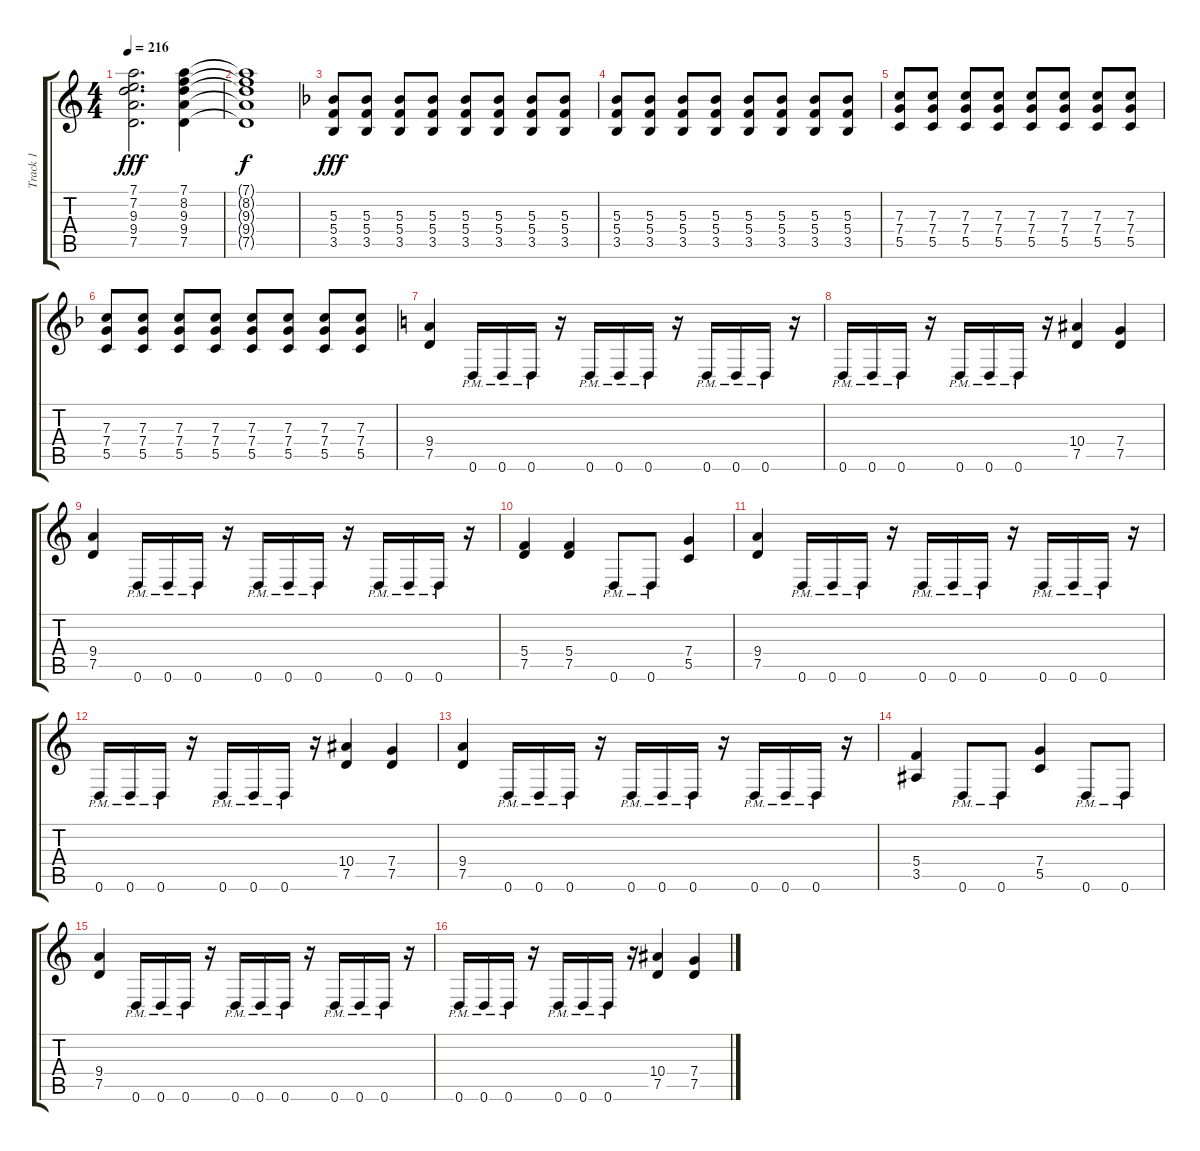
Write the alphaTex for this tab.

\track ("Track 1" "Track 1") {instrument distortionguitar}
\staff {score tabs}
\tuning (D4 A3 F3 C3 G2 D2) {hide}
\ts (4 4)
\tempo 216
\clef g2
\ks c
(7.1 7.2 9.3 9.4 7.5).2{d dy fff} (7.1 8.2 9.3 9.4 7.5).4 |
(7.1{t} 8.2{t} 9.3{t} 9.4{t} 7.5{t}).1{dy f} |
\ks f
(5.3 5.4 3.5).8{dy fff} (5.3 5.4 3.5).8 (5.3 5.4 3.5).8 (5.3 5.4 3.5).8 (5.3 5.4 3.5).8 (5.3 5.4 3.5).8 (5.3 5.4 3.5).8 (5.3 5.4 3.5).8 |
(5.3 5.4 3.5).8 (5.3 5.4 3.5).8 (5.3 5.4 3.5).8 (5.3 5.4 3.5).8 (5.3 5.4 3.5).8 (5.3 5.4 3.5).8 (5.3 5.4 3.5).8 (5.3 5.4 3.5).8 |
(7.3 7.4 5.5).8 (7.3 7.4 5.5).8 (7.3 7.4 5.5).8 (7.3 7.4 5.5).8 (7.3 7.4 5.5).8 (7.3 7.4 5.5).8 (7.3 7.4 5.5).8 (7.3 7.4 5.5).8 |
(7.3 7.4 5.5).8 (7.3 7.4 5.5).8 (7.3 7.4 5.5).8 (7.3 7.4 5.5).8 (7.3 7.4 5.5).8 (7.3 7.4 5.5).8 (7.3 7.4 5.5).8 (7.3 7.4 5.5).8 |
\ks c
(9.4 7.5).4 0.6{pm}.16 0.6{pm}.16 0.6{pm}.16 r.16 0.6{pm}.16 0.6{pm}.16 0.6{pm}.16 r.16 0.6{pm}.16 0.6{pm}.16 0.6{pm}.16 r.16 |
0.6{pm}.16 0.6{pm}.16 0.6{pm}.16 r.16 0.6{pm}.16 0.6{pm}.16 0.6{pm}.16 r.16 (10.4 7.5).4 (7.4 7.5).4 |
(9.4 7.5).4 0.6{pm}.16 0.6{pm}.16 0.6{pm}.16 r.16 0.6{pm}.16 0.6{pm}.16 0.6{pm}.16 r.16 0.6{pm}.16 0.6{pm}.16 0.6{pm}.16 r.16 |
(5.4 7.5).4 (5.4 7.5).4 0.6{pm}.8 0.6{pm}.8 (7.4 5.5).4 |
(9.4 7.5).4 0.6{pm}.16 0.6{pm}.16 0.6{pm}.16 r.16 0.6{pm}.16 0.6{pm}.16 0.6{pm}.16 r.16 0.6{pm}.16 0.6{pm}.16 0.6{pm}.16 r.16 |
0.6{pm}.16 0.6{pm}.16 0.6{pm}.16 r.16 0.6{pm}.16 0.6{pm}.16 0.6{pm}.16 r.16 (10.4 7.5).4 (7.4 7.5).4 |
(9.4 7.5).4 0.6{pm}.16 0.6{pm}.16 0.6{pm}.16 r.16 0.6{pm}.16 0.6{pm}.16 0.6{pm}.16 r.16 0.6{pm}.16 0.6{pm}.16 0.6{pm}.16 r.16 |
(5.4 3.5).4 0.6{pm}.8 0.6{pm}.8 (7.4 5.5).4 0.6{pm}.8 0.6{pm}.8 |
(9.4 7.5).4 0.6{pm}.16 0.6{pm}.16 0.6{pm}.16 r.16 0.6{pm}.16 0.6{pm}.16 0.6{pm}.16 r.16 0.6{pm}.16 0.6{pm}.16 0.6{pm}.16 r.16 |
0.6{pm}.16 0.6{pm}.16 0.6{pm}.16 r.16 0.6{pm}.16 0.6{pm}.16 0.6{pm}.16 r.16 (10.4 7.5).4 (7.4 7.5).4
